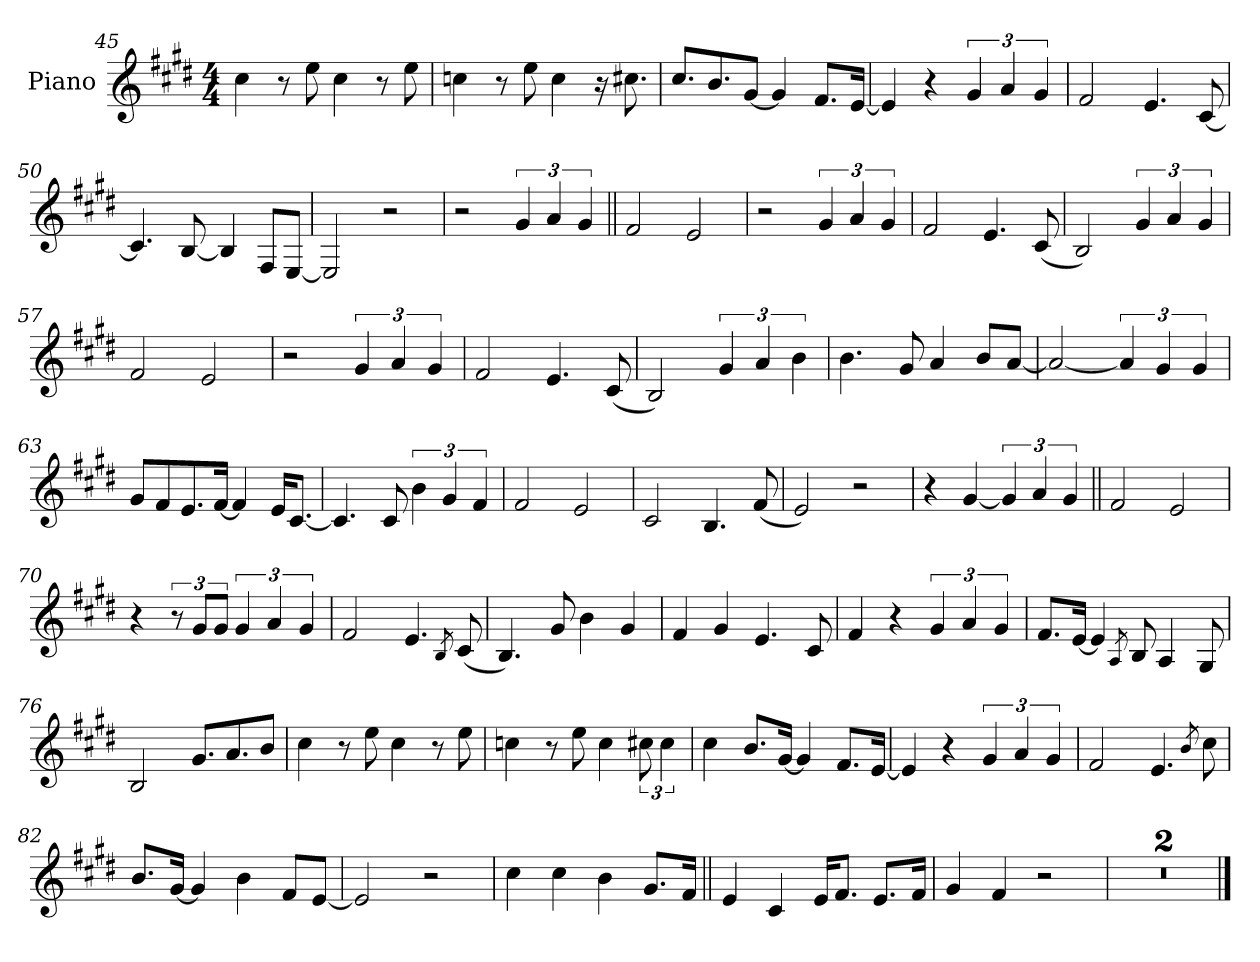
**kern
*part1
*staff1
*I"Piano
*I'Pno.
*clefG2
*k[f#c#g#d#]
*M4/4
=45
4cc#!
8r
8ee!
4cc#!
8r
8ee!
=46
4ccn!
8r
8ee!
4cc!
16r
8.cc#X!
=47
8.cc#!L
8.b!
[8g#!J
4g#!]
8.f#!L
[16e!Jk
=48
4e!]
4r
6g#!
6a!
6g#!
=49
2f#!
4.e!
[8c#!
=50
4.c#!]
[8B!
4B!]
8F#!L
[8E!J
=51
2E!]
2r
=52
2r
6g#
6a
6g#
=53||
2f#
2e
=54
2r
6g#
6a
6g#
=55
2f#
4.e
(<8c#
=56
2B)
6g#
6a
6g#
=57
2f#
2e
=58
2r
6g#
6a
6g#
=59
2f#
4.e
(<8c#
=60
2B)
6g#
6a
6b
=61
4.b
8g#
4a
8bL
[8aJ
=62
2a_
6a]
6g#
6g#
=63
8g#L
8f#
8.e
[16f#Jk
4f#]
16eKL
[8.c#J
=64
4.c#]
8c#
6b
6g#
6f#
=65
2f#
2e
=66
2c#
4.B
(8f#
=67
2e)
2r
=68
4r
[4g#!
6g#!]
6a!
6g#!
=69||
2f#!
2e!
=70
4r
12r
12g#!L
12g#!J
6g#!
6a!
6g#!
=71
2f#!
4.e!
8qB
(<8c#!
=72
4.B!)
8g#!
4b!
4g#!
=73
4f#!
4g#!
4.e!
8c#!
=74
4f#!
4r
6g#!
6a!
6g#!
=75
8.f#!L
[16e!Jk
4e!]
8qA
8B!
4A!
8G#!
=76
2B!
8.g#!L
8.a!
8b!J
=77
4cc#!
8r
8ee!
4cc#!
8r
8ee!
=78
4ccn!
8r
8ee!
4cc!
12cc#X!
6cc#!
=79
4cc#!
8.b!L
[16g#!Jk
4g#!]
8.f#!L
[16e!Jk
=80
4e!]
4r
6g#!
6a!
6g#!
=81
2f#!
4.e!
8qb
8cc#!
=82
8.b!L
[16g#!Jk
4g#!]
4b!
8f#!L
[8e!J
=83
2e!]
2r
=84
4cc#!
4cc#!
4b!
8.g#!L
16f#!Jk
=85||
4e!
4c#!
16e!KL
8.f#!J
8.e!L
16f#!Jk
=86
4g#!
4f#!
2r
=87
1r
=88
1r
==
*-
